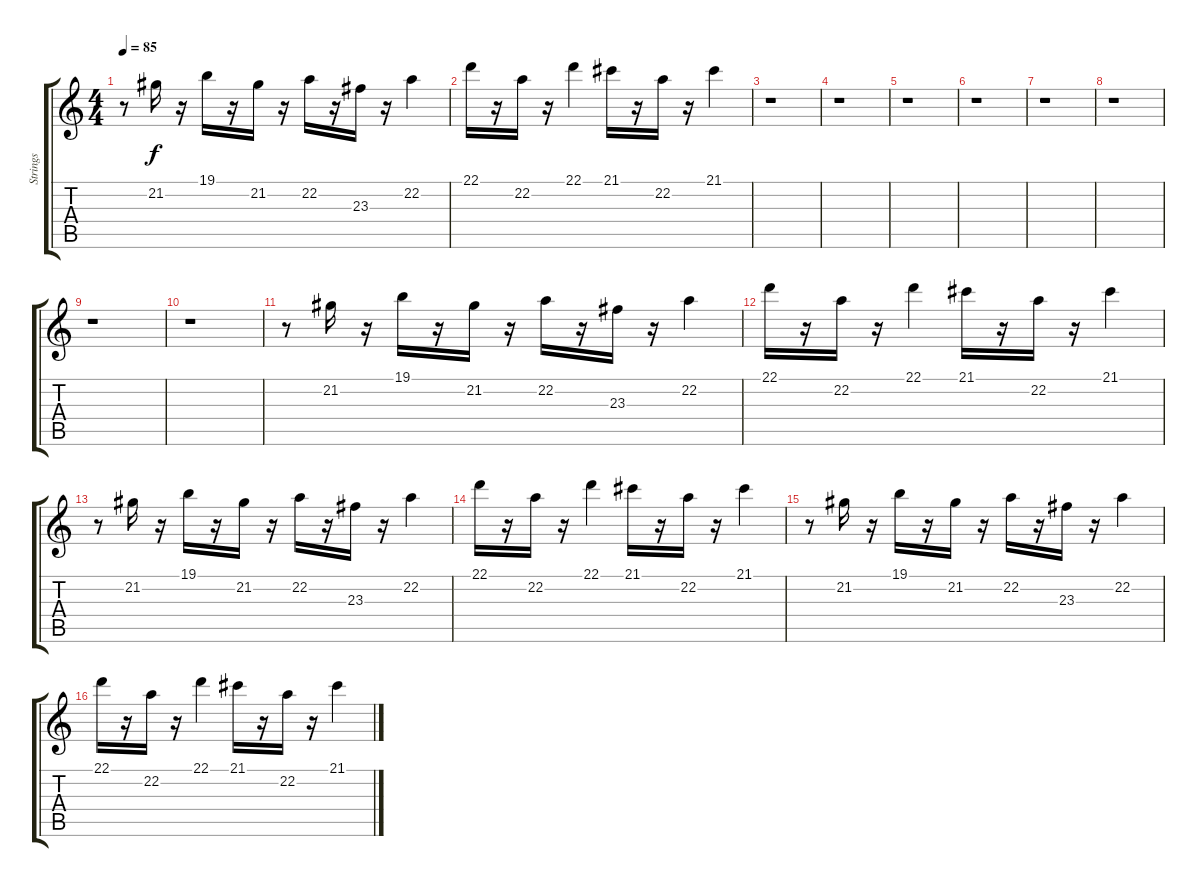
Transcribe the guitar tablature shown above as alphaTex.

\track ("Strings" "Strings") {instrument tremolostrings}
\staff {score tabs}
\tuning (E4 B3 G3 D3 A2 E2) {hide}
\ts (4 4)
\tempo 85
\clef g2
\ks c
r.8{dy f} 21.2.16 r.16 19.1.16 r.16 21.2.16 r.16 22.2.16 r.16 23.3.16 r.16 22.2.4 |
22.1.16 r.16 22.2.16 r.16 22.1.4 21.1.16 r.16 22.2.16 r.16 21.1.4 |
r.1 |
r.1 |
r.1 |
r.1 |
r.1 |
r.1 |
r.1 |
r.1 |
r.8 21.2.16 r.16 19.1.16 r.16 21.2.16 r.16 22.2.16 r.16 23.3.16 r.16 22.2.4 |
22.1.16 r.16 22.2.16 r.16 22.1.4 21.1.16 r.16 22.2.16 r.16 21.1.4 |
r.8 21.2.16 r.16 19.1.16 r.16 21.2.16 r.16 22.2.16 r.16 23.3.16 r.16 22.2.4 |
22.1.16 r.16 22.2.16 r.16 22.1.4 21.1.16 r.16 22.2.16 r.16 21.1.4 |
r.8 21.2.16 r.16 19.1.16 r.16 21.2.16 r.16 22.2.16 r.16 23.3.16 r.16 22.2.4 |
22.1.16 r.16 22.2.16 r.16 22.1.4 21.1.16 r.16 22.2.16 r.16 21.1.4
